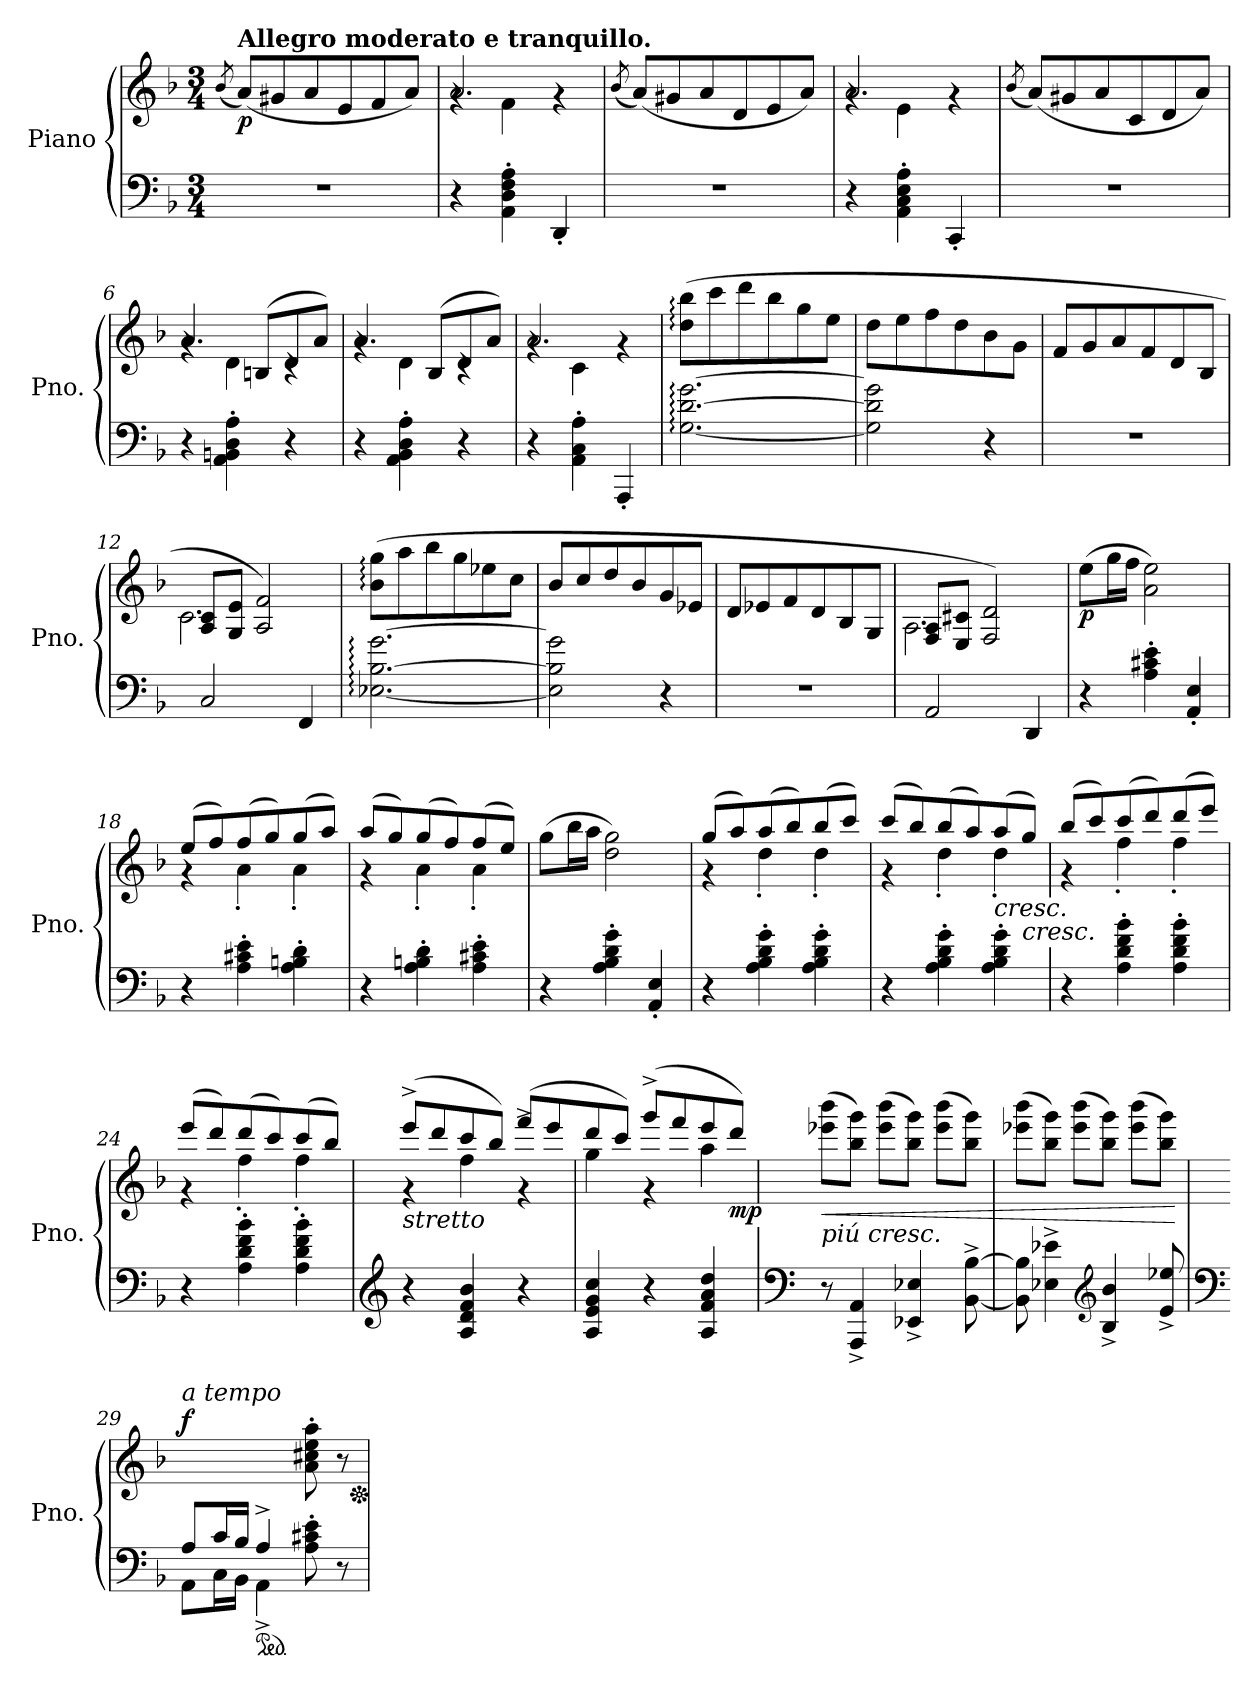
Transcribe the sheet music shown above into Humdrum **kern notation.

**kern	**kern	**dynam
*part1	*part1	*part1
*staff2	*staff1	*staff1/2
*I"Piano	*	*
*I'Pno.	*	*
*clefF4	*clefG2	*
*k[b-]	*k[b-]	*
*M3/4	*M3/4	*
=1	=1	=1
.	(8qb-/	.
!	!LO:TX:a:B:t=Allegro moderato e tranquillo.	!
!	!	!LO:DY:b
2.r	(8a/L)	p
.	8g#X/	.
.	8a/	.
.	8e/	.
.	8f/	.
.	8a/J)	.
=2	=2	=2
*	*^	*
4r	2.a/	4rg	.
4AA\' 4D\' 4F\' 4A\'	.	4f\	.
4DD'/	.	4rg	.
*	*v	*v	*
=3	=3	=3
.	(8qb-/	.
2.r	(8a/L)	.
.	8g#X/	.
.	8a/	.
.	8d/	.
.	8e/	.
.	8a/J)	.
=4	=4	=4
*	*^	*
4r	2.a/	4rg	.
4AA\' 4C\' 4E\' 4A\'	.	4e\	.
4CC'/	.	4rg	.
*	*v	*v	*
=5	=5	=5
.	(8qb-/	.
2.r	(8a/L)	.
.	8g#X/	.
.	8a/	.
.	8c/	.
.	8d/	.
.	8a/J)	.
=6	=6	=6
*	*^	*
4r	4.a/	4rg	.
4AA\' 4BBn\' 4D\' 4A\'	.	4d\	.
.	(8Bn/L	.	.
4r	8d/	4rc	.
.	8a/J)	.	.
!!LO:LB:g=z	!!
=7	=7	=7	=7
4r	4.a/	4rg	.
4AA\' 4BB-\' 4D\' 4A\'	.	4d\	.
.	(8B-/L	.	.
4r	8d/	4rc	.
.	8a/J)	.	.
=8	=8	=8	=8
4r	2.a/	4rg	.
4AA\' 4C\' 4A\'	.	4c\	.
4AAA'/	.	4rg	.
*	*v	*v	*
=9	=9	=9
[2.G\: [2.d\: [2.g\:	(8dd\: 8bb-\:L	.
.	8ccc\	.
.	8ddd\	.
.	8bb-\	.
.	8gg\	.
.	8ee\J	.
=10	=10	=10
2G\] 2d\] 2g\]	8dd\L	.
.	8ee\	.
.	8ff\	.
.	8dd\	.
4r	8b-\	.
.	8g\J	.
=11	=11	=11
2.r	8f/L	.
.	8g/	.
.	8a/	.
.	8f/	.
.	8d/	.
.	8B-/J	.
=12	=12	=12
*	*^	*
2C/	8A/ 8c/L	2.c\	.
.	8G/ 8e/J	.	.
.	2A/ 2f/)	.	.
4FF/	.	.	.
*	*v	*v	*
!!LO:LB:g=z
=13	=13	=13
[2.E-X\: [2.B-\: [2.g\:	(8b-\: 8gg\:L	.
.	8aa\	.
.	8bb-\	.
.	8gg\	.
.	8ee-X\	.
.	8cc\J	.
=14	=14	=14
2E-\] 2B-\] 2g\]	8b-/L	.
.	8cc/	.
.	8dd/	.
.	8b-/	.
4r	8g/	.
.	8e-X/J	.
=15	=15	=15
2.r	8d/L	.
.	8e-X/	.
.	8f/	.
.	8d/	.
.	8B-/	.
.	8G/J	.
=16	=16	=16
*	*^	*
2AA/	8F/ 8A/L	2.A\	.
.	8E/ 8c#X/J	.	.
.	2F/ 2d/)	.	.
4DD/	.	.	.
*	*v	*v	*
=17	=17	=17
!	!	!LO:DY:b
4r	(8ee\L	p
.	16gg\L	.
.	16ff\JJ	.
4A\' 4c#X\' 4e\'	2a\ 2ee\)	.
4AA/' 4E/'	.	.
=18	=18	=18
*	*^	*
4r	(8ee/L	4r	.
.	8ff/)	.	.
4A\' 4c#X\' 4e\'	(8ff/	4a'\	.
.	8gg/)	.	.
4A\' 4Bn\' 4d\'	(8gg/	4a'\	.
.	8aa/J)	.	.
!!LO:LB:g=z	!!
=19	=19	=19	=19
4r	(8aa/L	4r	.
.	8gg/)	.	.
4A\' 4Bn\' 4d\'	(8gg/	4a'\	.
.	8ff/)	.	.
4A\' 4c#X\' 4e\'	(8ff/	4a'\	.
.	8ee/J)	.	.
*	*v	*v	*
=20	=20	=20
4r	(8gg\L	.
.	16bb-\L	.
.	16aa\JJ	.
4A\' 4B-\' 4d\' 4g\'	2dd\ 2gg\)	.
4AA/' 4E/'	.	.
=21	=21	=21
*	*^	*
4r	(8gg/L	4r	.
.	8aa/)	.	.
4A\' 4B-\' 4d\' 4g\'	(8aa/	4dd'\	.
.	8bb-/)	.	.
4A\' 4B-\' 4d\' 4g\'	(8bb-/	4dd'\	.
.	8ccc/J)	.	.
=22	=22	=22	=22
4r	(8ccc/L	4r	.
.	8bb-/)	.	.
4A\' 4B-\' 4d\' 4g\'	(8bb-/	4dd'\	.
.	8aa/)	.	.
!	!LO:TX:b:i:t=cresc.	!	!
4A\' 4B-\' 4d\' 4g\'	(8aa/	4dd'\	.
!	!	!	!LO:HP:b
.	8gg/J)	.	<
=23	=23	=23	=23
4r	(8bb-/L	4r	.
.	8ccc/)	.	.
4A\' 4d\' 4f\' 4b-\'	(8ccc/	4ff'\	.
.	8ddd/)	.	.
4A\' 4d\' 4f\' 4b-\'	(8ddd/	4ff'\	.
.	8eee/J)	.	.
!!LO:LB:g=z	!!
=24	=24	=24	=24
4r	(8eee/L	4r	.
.	8ddd/)	.	.
4A\' 4d\' 4f\' 4b-\'	(8ddd/	4ff'\	.
.	8ccc/)	.	.
4A\' 4d\' 4f\' 4b-\'	(8ccc/	4ff'\	.
.	8bb-/J)	.	.
=25	=25	=25	=25
*clefG2	*	*	*
*	*MM85	*	*
!	!LO:TX:b:i:t=stretto	!	!
4r	(8eee^/L	4r	.
.	8ddd/	.	.
4A/ 4d/ 4f/ 4b-/	8ccc/	4ff\	.
.	8bb-/J)	.	.
*	*MM90	*	*
4r	(8fff^/L	4r	.
.	8eee/	.	.
=26	=26	=26	=26
4A/ 4e/ 4g/ 4cc/	8ddd/	4gg\	.
.	8ccc/J)	.	.
*	*MM95	*	*
4r	(8ggg^/L	4r	.
.	8fff/	.	.
4A/ 4f/ 4a/ 4dd/	8eee/	4aa\	.
!	!	!	!LO:DY:b
.	8ddd/J)	.	mp
*	*v	*v	*
.	.	[
=27	=27	=27
*clefF4	*	*
*	*MM100	*
!	!LO:TX:b:i:t=piú cresc.	!
!	!	!LO:HP:b
8r	(8eee-X\ 8bbb-\L	<
4AAA/^ 4AA/^	8bb-\ 8ggg\J)	.
.	(8eee-\ 8bbb-\L	.
4EE-X/^ 4E-X/^	8bb-\ 8ggg\J)	.
.	(8eee-\ 8bbb-\L	.
[8BB-\^ [8B-\^	8bb-\ 8ggg\J)	.
!!LO:PB:g=z
=28	=28	=28
8BB-\] 8B-\]	(8eee-X\ 8bbb-\L	.
4E-X\^ 4e-X\^	8bb-\ 8ggg\J)	.
.	(8eee-\ 8bbb-\L	.
*clefG2	*	*
4B-/^ 4b-/^	8bb-\ 8ggg\J)	.
.	(8eee-\ 8bbb-\L	.
8e-/^ 8ee-X/^	8bb-\ 8ggg\J)	.
.	.	[
=29	=29	=29
*clefF4	*	*
*^	*	*
!	!	!LO:TX:a:i:t=a tempo	!
!	!	!	!LO:DY:a
8A/L	8AA\L	2ryy	f
16c/L	16C\L	.	.
16B-/JJ	16BB-\JJ	.	.
*ped	*	*	*
4A^/	4AA^\	.	.
4ryy	8A\' 8c#X\' 8e\'	8a\' 8cc#X\' 8ee\' 8aa\'	.
.	8r	8r	.
*	*	*Xped	*
*v	*v	*	*
=	=	=
*-	*-	*-
